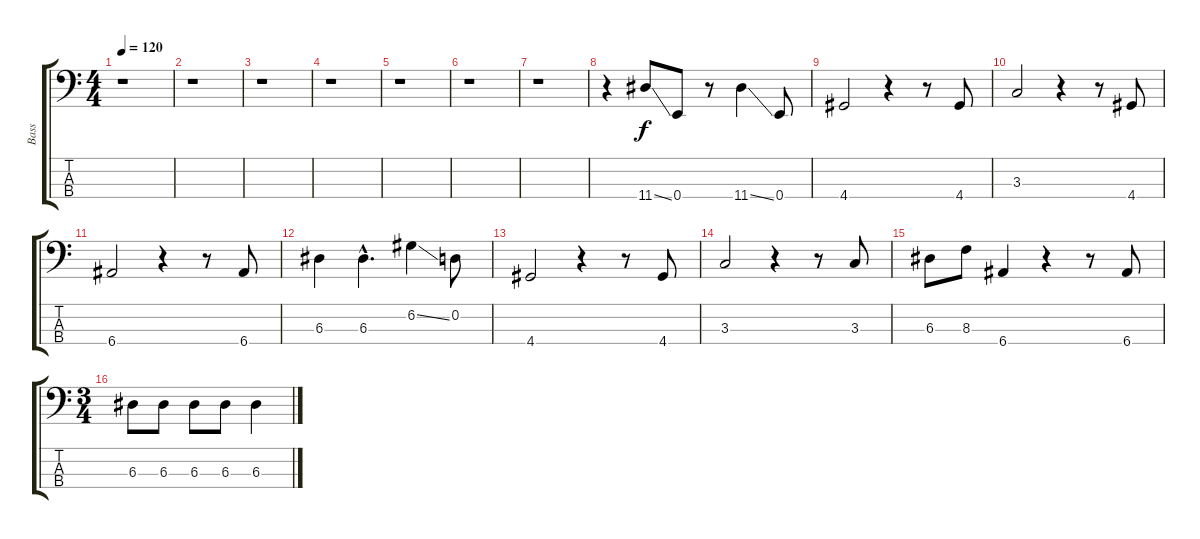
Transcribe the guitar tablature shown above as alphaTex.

\track ("Bass" "Bass") {instrument electricbassfinger}
\staff {score tabs}
\tuning (G2 D2 A1 E1) {hide}
\ts (4 4)
\tempo 120
\clef f4
\ks c
r.1{dy f instrument electricbassfinger} |
r.1 |
r.1 |
r.1 |
r.1 |
r.1 |
r.1 |
r.4 11.4{ss}.8 0.4.8 r.8 11.4{ss}.4 0.4.8 |
4.4.2 r.4 r.8 4.4.8 |
3.3.2 r.4 r.8 4.4.8 |
6.4.2 r.4 r.8 6.4.8 |
6.3.4 6.3{hac}.4{d} 6.2{ss}.4 0.2.8 |
4.4.2 r.4 r.8 4.4.8 |
3.3.2 r.4 r.8 3.3.8 |
6.3.8 8.3.8 6.4.4 r.4 r.8 6.4.8 |
\ts (3 4)
6.3.8 6.3.8 6.3.8 6.3.8 6.3.4
